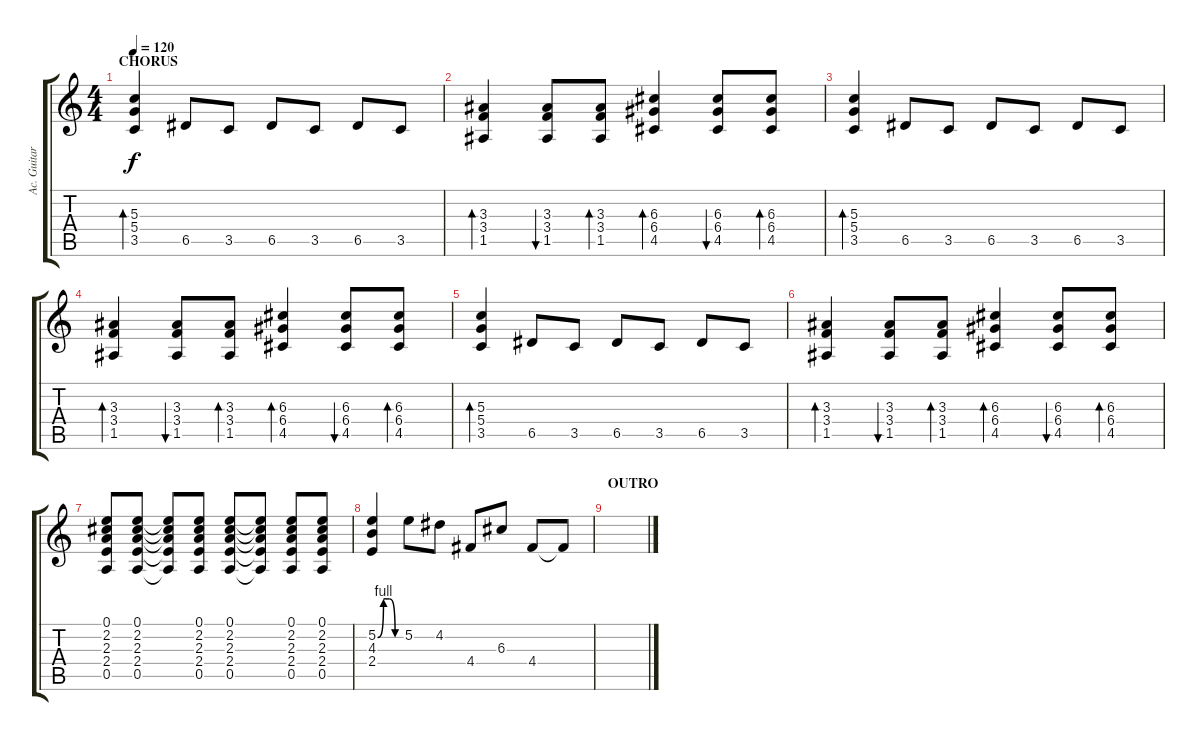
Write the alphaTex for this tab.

\track ("Ac. Guitar " "Ac. Guitar") {instrument acousticguitarsteel}
\staff {score tabs}
\tuning (E4 B3 G3 D3 A2 D2) {hide}
\ts (4 4)
\section ("" "CHORUS")
\tempo 120
\clef g2
\ks c
(5.3 5.4 3.5).4{bd 120 dy f} 6.5.8 3.5.8 6.5.8 3.5.8 6.5.8 3.5.8 |
(3.3 3.4 1.5).4{bd 120} (3.3 3.4 1.5).8{bu 120} (3.3 3.4 1.5).8{bd 120} (6.3 6.4 4.5).4{bd 120} (6.3 6.4 4.5).8{bu 120} (6.3 6.4 4.5).8{bd 120} |
(5.3 5.4 3.5).4{bd 120} 6.5.8 3.5.8 6.5.8 3.5.8 6.5.8 3.5.8 |
(3.3 3.4 1.5).4{bd 120} (3.3 3.4 1.5).8{bu 120} (3.3 3.4 1.5).8{bd 120} (6.3 6.4 4.5).4{bd 120} (6.3 6.4 4.5).8{bu 120} (6.3 6.4 4.5).8{bd 120} |
(5.3 5.4 3.5).4{bd 120} 6.5.8 3.5.8 6.5.8 3.5.8 6.5.8 3.5.8 |
(3.3 3.4 1.5).4{bd 120} (3.3 3.4 1.5).8{bu 120} (3.3 3.4 1.5).8{bd 120} (6.3 6.4 4.5).4{bd 120} (6.3 6.4 4.5).8{bu 120} (6.3 6.4 4.5).8{bd 120} |
(0.1 2.2 2.3 2.4 0.5).8 (0.1 2.2 2.3 2.4 0.5).8 (0.1{t} 2.2{t} 2.3{t} 2.4{t} 0.5{t}).8 (0.1 2.2 2.3 2.4 0.5).8 (0.1 2.2 2.3 2.4 0.5).8 (0.1{t} 2.2{t} 2.3{t} 2.4{t} 0.5{t}).8 (0.1 2.2 2.3 2.4 0.5).8 (0.1 2.2 2.3 2.4 0.5).8 |
(5.2{be (custom 0 0 15 4 30 4 45 0 60 0)} 4.3 2.4).4 5.2.8 4.2.8 4.4.8 6.3.8 4.4.8 4.4{t}.8 |
\section ("" "OUTRO")
